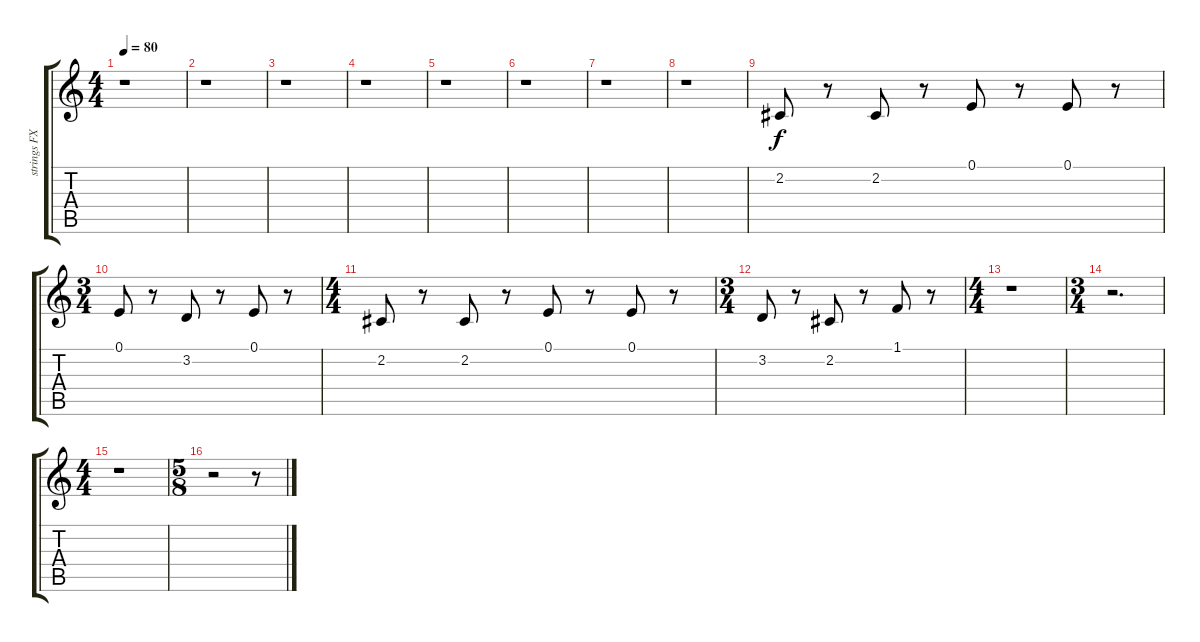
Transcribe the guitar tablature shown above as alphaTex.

\track ("strings FX" "strings FX") {instrument stringensemble1}
\staff {score tabs}
\tuning (E4 B3 G3 D3 A2 E2) {hide}
\ts (4 4)
\tempo 80
\clef g2
\ks c
r.1{dy f} |
r.1 |
r.1 |
r.1 |
r.1 |
r.1 |
r.1 |
r.1 |
2.2.8{volume 6 balance 8 instrument viola} r.8 2.2.8 r.8 0.1.8 r.8 0.1.8 r.8 |
\ts (3 4)
0.1.8 r.8 3.2.8 r.8 0.1.8 r.8 |
\ts (4 4)
2.2.8 r.8 2.2.8 r.8 0.1.8 r.8 0.1.8 r.8 |
\ts (3 4)
3.2.8 r.8 2.2.8 r.8 1.1.8 r.8 |
\ts (4 4)
r.1 |
\ts (3 4)
r.2{d} |
\ts (4 4)
r.1 |
\ts (5 8)
r.2 r.8
